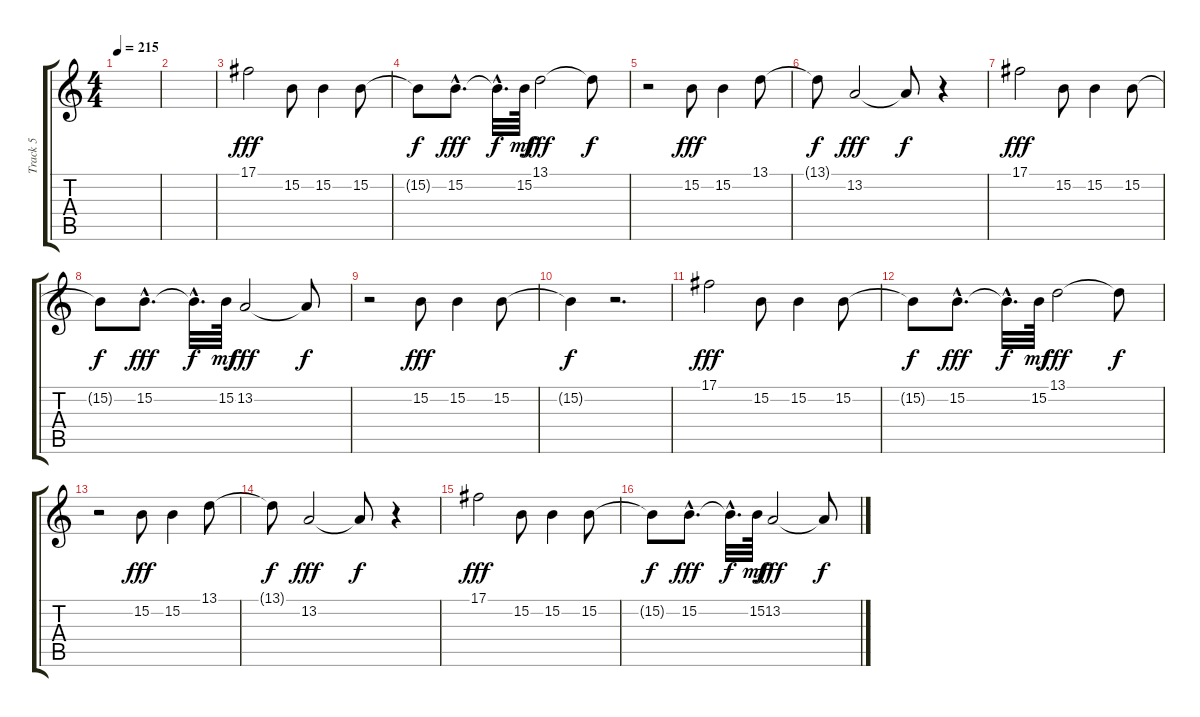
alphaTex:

\track ("Track 5" "Track 5") {instrument lead2sawtooth}
\staff {score tabs}
\tuning (Db4 Ab3 E3 B2 Gb2 B1) {hide}
\ts (4 4)
\tempo 215
\clef g2
\ks c
|
|
17.1.2{dy fff} 15.2.8 15.2.4 15.2.8 |
15.2{t}.8{dy f} 15.2{hac}.8{d dy fff} 15.2{hac t}.32{d dy f} 15.2.64{dy mf} 13.1.2{dy fff} 13.1{t}.8{dy f} |
r.2 15.2.8{dy fff} 15.2.4 13.1.8 |
13.1{t}.8{dy f} 13.2.2{dy fff} 13.2{t}.8{dy f} r.4 |
17.1.2{dy fff} 15.2.8 15.2.4 15.2.8 |
15.2{t}.8{dy f} 15.2{hac}.8{d dy fff} 15.2{hac t}.32{d dy f} 15.2.64{dy mf} 13.2.2{dy fff} 13.2{t}.8{dy f} |
r.2 15.2.8{dy fff} 15.2.4 15.2.8 |
15.2{t}.4{dy f} r.2{d} |
17.1.2{dy fff} 15.2.8 15.2.4 15.2.8 |
15.2{t}.8{dy f} 15.2{hac}.8{d dy fff} 15.2{hac t}.32{d dy f} 15.2.64{dy mf} 13.1.2{dy fff} 13.1{t}.8{dy f} |
r.2 15.2.8{dy fff} 15.2.4 13.1.8 |
13.1{t}.8{dy f} 13.2.2{dy fff} 13.2{t}.8{dy f} r.4 |
17.1.2{dy fff} 15.2.8 15.2.4 15.2.8 |
15.2{t}.8{dy f} 15.2{hac}.8{d dy fff} 15.2{hac t}.32{d dy f} 15.2.64{dy mf} 13.2.2{dy fff} 13.2{t}.8{dy f}
